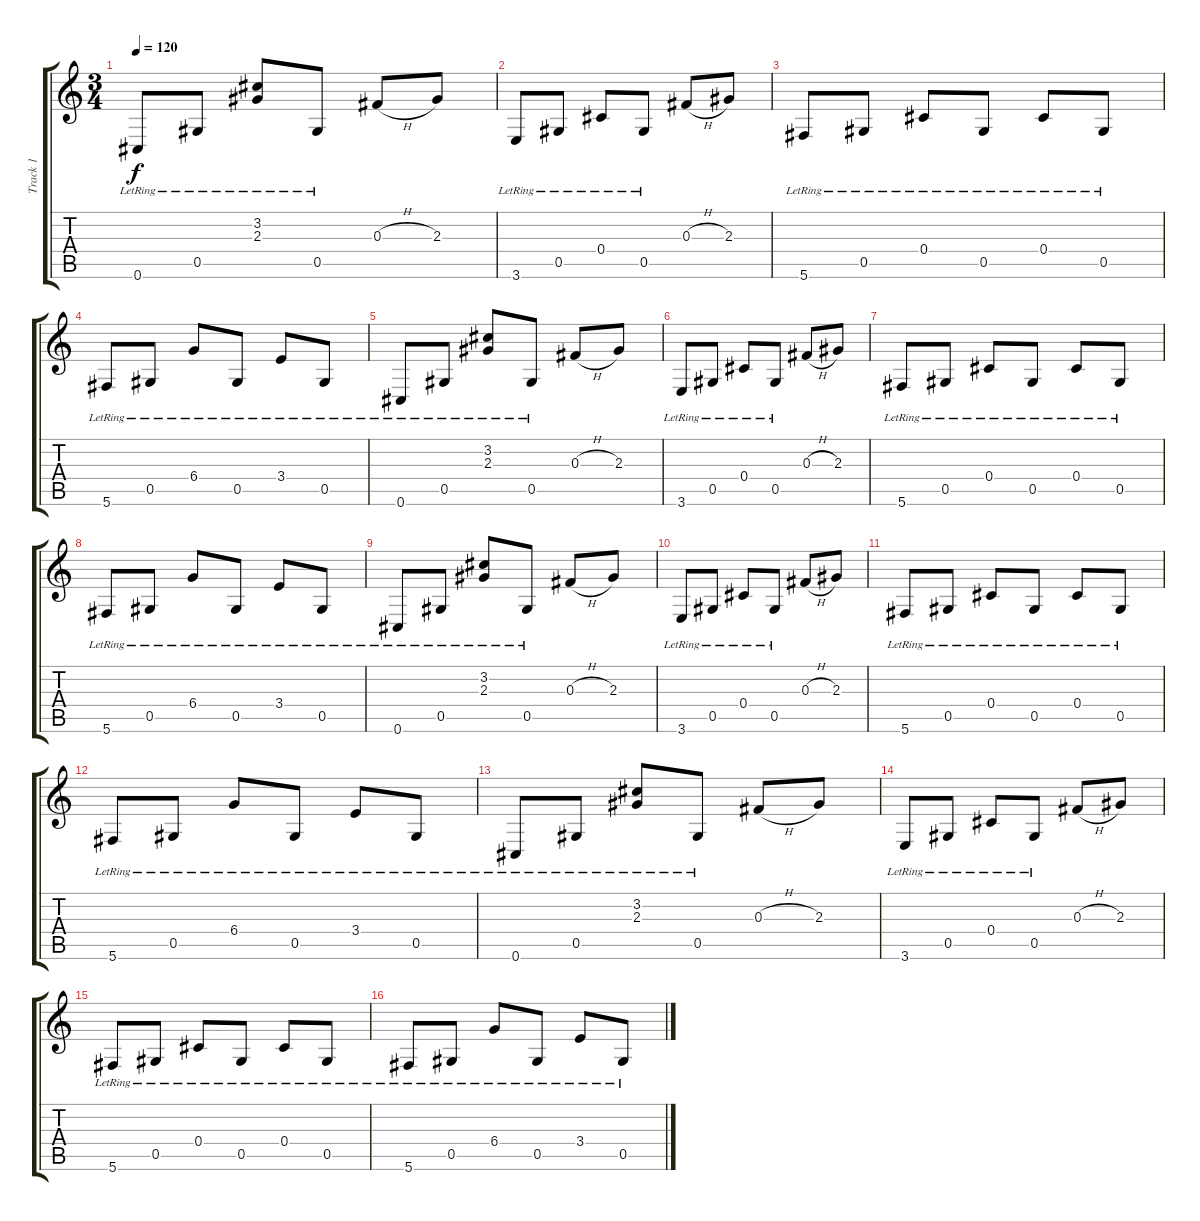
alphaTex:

\track ("Track 1" "Track 1") {instrument acousticguitarsteel}
\staff {score tabs}
\tuning (Eb4 Bb3 Gb3 Db3 Ab2 Db2) {hide}
\ts (3 4)
\tempo 120
\clef g2
\ks c
0.6{lr}.8{dy f} 0.5{lr}.8 (3.2{lr} 2.3{lr}).8 0.5{lr}.8 0.3{h}.8 2.3.8 |
3.6{lr}.8 0.5{lr}.8 0.4{lr}.8 0.5{lr}.8 0.3{h}.8 2.3.8 |
5.6{lr}.8 0.5{lr}.8 0.4{lr}.8 0.5{lr}.8 0.4{lr}.8 0.5{lr}.8 |
5.6{lr}.8 0.5{lr}.8 6.4{lr}.8 0.5{lr}.8 3.4{lr}.8 0.5{lr}.8 |
0.6{lr}.8 0.5{lr}.8 (3.2{lr} 2.3{lr}).8 0.5{lr}.8 0.3{h}.8 2.3.8 |
3.6{lr}.8 0.5{lr}.8 0.4{lr}.8 0.5{lr}.8 0.3{h}.8 2.3.8 |
5.6{lr}.8 0.5{lr}.8 0.4{lr}.8 0.5{lr}.8 0.4{lr}.8 0.5{lr}.8 |
5.6{lr}.8 0.5{lr}.8 6.4{lr}.8 0.5{lr}.8 3.4{lr}.8 0.5{lr}.8 |
0.6{lr}.8 0.5{lr}.8 (3.2{lr} 2.3{lr}).8 0.5{lr}.8 0.3{h}.8 2.3.8 |
3.6{lr}.8 0.5{lr}.8 0.4{lr}.8 0.5{lr}.8 0.3{h}.8 2.3.8 |
5.6{lr}.8 0.5{lr}.8 0.4{lr}.8 0.5{lr}.8 0.4{lr}.8 0.5{lr}.8 |
5.6{lr}.8 0.5{lr}.8 6.4{lr}.8 0.5{lr}.8 3.4{lr}.8 0.5{lr}.8 |
0.6{lr}.8 0.5{lr}.8 (3.2{lr} 2.3{lr}).8 0.5{lr}.8 0.3{h}.8 2.3.8 |
3.6{lr}.8 0.5{lr}.8 0.4{lr}.8 0.5{lr}.8 0.3{h}.8 2.3.8 |
5.6{lr}.8 0.5{lr}.8 0.4{lr}.8 0.5{lr}.8 0.4{lr}.8 0.5{lr}.8 |
5.6{lr}.8 0.5{lr}.8 6.4{lr}.8 0.5{lr}.8 3.4{lr}.8 0.5{lr}.8
